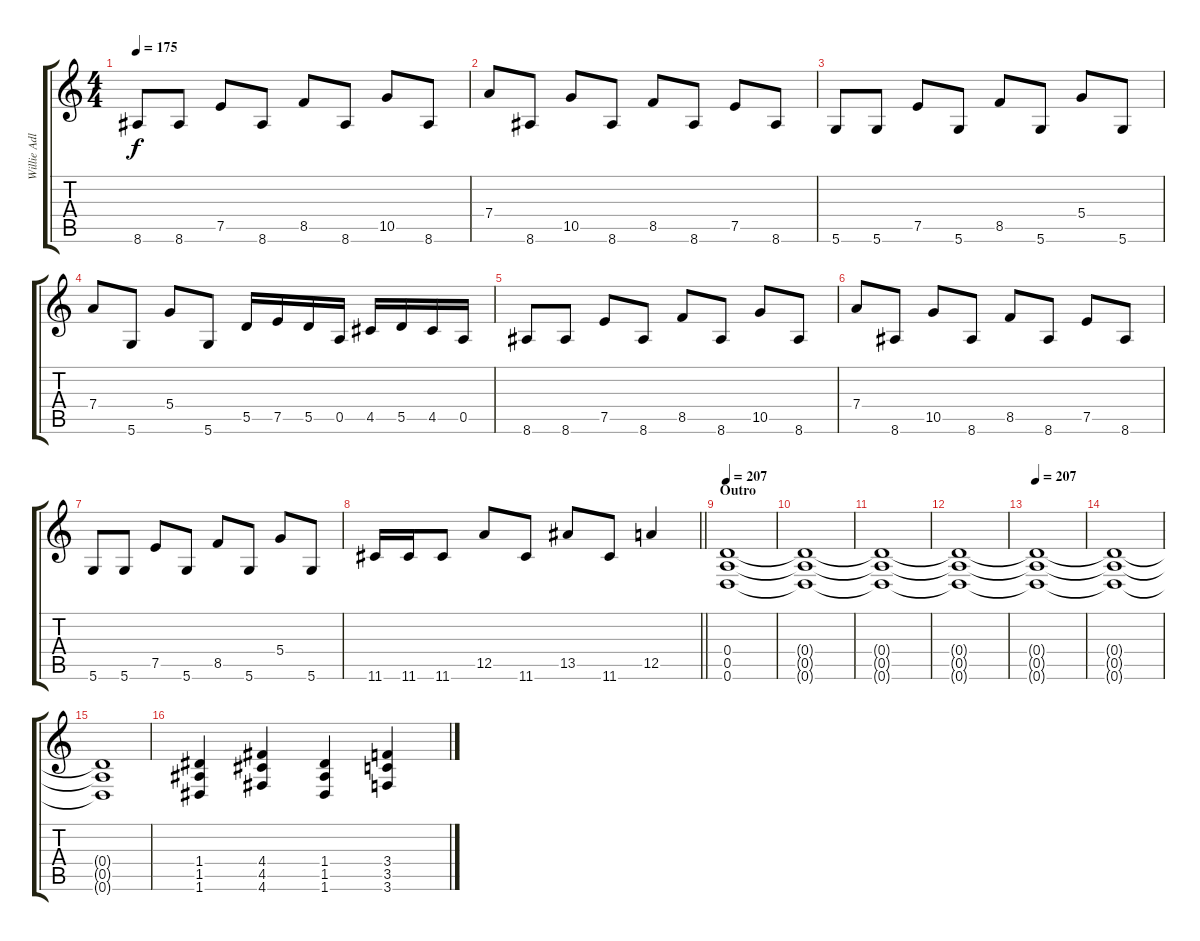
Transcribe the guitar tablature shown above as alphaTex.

\track ("Willie Adler" "Willie Adl") {instrument distortionguitar}
\staff {score tabs}
\tuning (E4 B3 G3 D3 A2 D2) {hide}
\ts (4 4)
\tempo 175
\clef g2
\ks c
8.6.8{dy f} 8.6.8 7.5.8 8.6.8 8.5.8 8.6.8 10.5.8 8.6.8 |
7.4.8 8.6.8 10.5.8 8.6.8 8.5.8 8.6.8 7.5.8 8.6.8 |
5.6.8 5.6.8 7.5.8 5.6.8 8.5.8 5.6.8 5.4.8 5.6.8 |
7.4.8 5.6.8 5.4.8 5.6.8 5.5.16 7.5.16 5.5.16 0.5.16 4.5.16 5.5.16 4.5.16 0.5.16 |
8.6.8 8.6.8 7.5.8 8.6.8 8.5.8 8.6.8 10.5.8 8.6.8 |
7.4.8 8.6.8 10.5.8 8.6.8 8.5.8 8.6.8 7.5.8 8.6.8 |
5.6.8 5.6.8 7.5.8 5.6.8 8.5.8 5.6.8 5.4.8 5.6.8 |
\barLineRight lightlight
11.6.16 11.6.16 11.6.8 12.5.8 11.6.8 13.5.8 11.6.8 12.5.4 |
\section ("" "Outro")
\tempo 207
(0.4 0.5 0.6).1 |
(0.4{t} 0.5{t} 0.6{t}).1 |
(0.4{t} 0.5{t} 0.6{t}).1 |
(0.4{t} 0.5{t} 0.6{t}).1 |
\tempo 207
(0.4{t} 0.5{t} 0.6{t}).1 |
(0.4{t} 0.5{t} 0.6{t}).1 |
(0.4{t} 0.5{t} 0.6{t}).1 |
(1.4 1.5 1.6).4 (4.4 4.5 4.6).4 (1.4 1.5 1.6).4 (3.4 3.5 3.6).4
